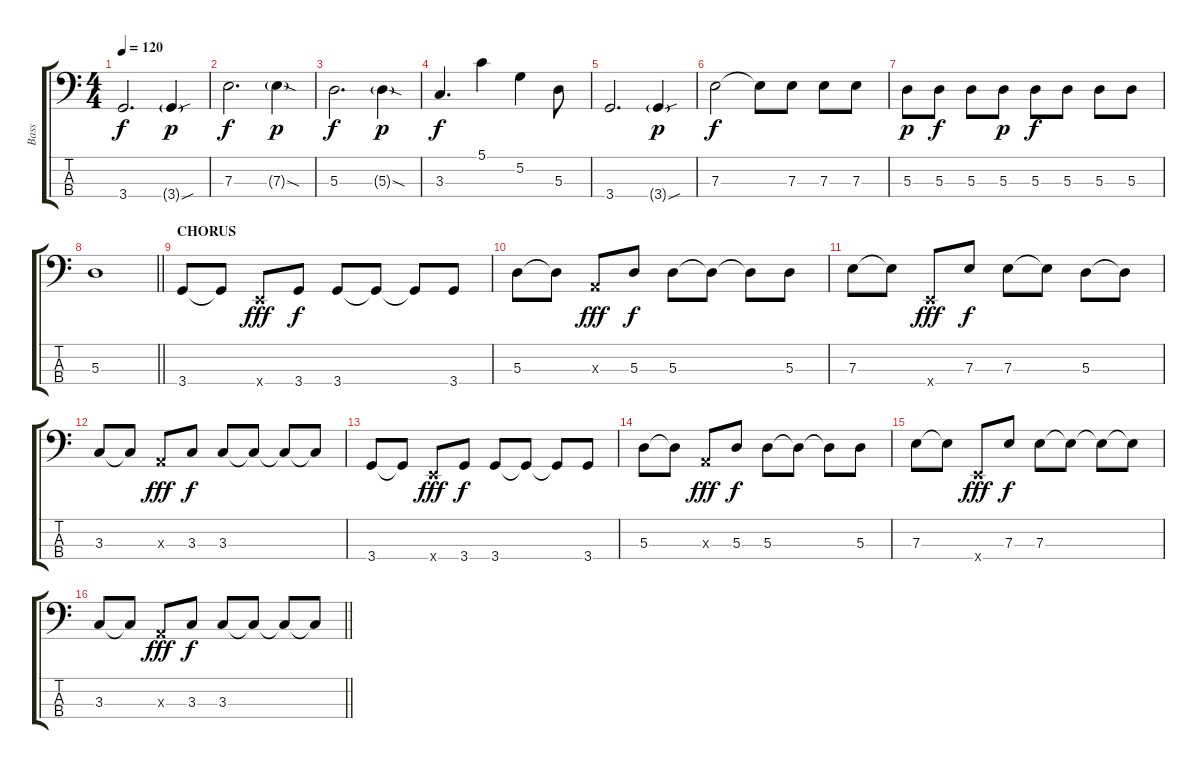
\track ("Bass" "Bass") {instrument electricbassfinger}
\staff {score tabs}
\tuning (G2 D2 A1 E1) {hide}
\ts (4 4)
\tempo 120
\clef f4
\ks c
3.4.2{d dy f} 3.4{sou g}.4{dy p} |
7.3.2{d dy f} 7.3{sod g}.4{dy p} |
5.3.2{d dy f} 5.3{sod g}.4{dy p} |
3.3.4{d dy f} 5.1.4 5.2.4 5.3.8 |
3.4.2{d} 3.4{sou g}.4{dy p} |
7.3.2{dy f} 7.3{t}.8 7.3.8 7.3.8 7.3.8 |
5.3.8{dy p} 5.3.8{dy f} 5.3.8 5.3.8{dy p} 5.3.8{dy f} 5.3.8 5.3.8 5.3.8 |
\barLineRight lightlight
5.3.1 |
\section ("" "CHORUS")
3.4.8 3.4{t}.8 0.4{x}.8{dy fff} 3.4.8{dy f} 3.4.8 3.4{t}.8 3.4{t}.8 3.4.8 |
5.3.8 5.3{t}.8 0.3{x}.8{dy fff} 5.3.8{dy f} 5.3.8 5.3{t}.8 5.3{t}.8 5.3.8 |
7.3.8 7.3{t}.8 0.4{x}.8{dy fff} 7.3.8{dy f} 7.3.8 7.3{t}.8 5.3.8 5.3{t}.8 |
3.3.8 3.3{t}.8 0.3{x}.8{dy fff} 3.3.8{dy f} 3.3.8 3.3{t}.8 3.3{t}.8 3.3{t}.8 |
3.4.8 3.4{t}.8 0.4{x}.8{dy fff} 3.4.8{dy f} 3.4.8 3.4{t}.8 3.4{t}.8 3.4.8 |
5.3.8 5.3{t}.8 0.3{x}.8{dy fff} 5.3.8{dy f} 5.3.8 5.3{t}.8 5.3{t}.8 5.3.8 |
7.3.8 7.3{t}.8 0.4{x}.8{dy fff} 7.3.8{dy f} 7.3.8 7.3{t}.8 7.3{t}.8 7.3{t}.8 |
\barLineRight lightlight
3.3.8 3.3{t}.8 0.3{x}.8{dy fff} 3.3.8{dy f} 3.3.8 3.3{t}.8 3.3{t}.8 3.3{t}.8
